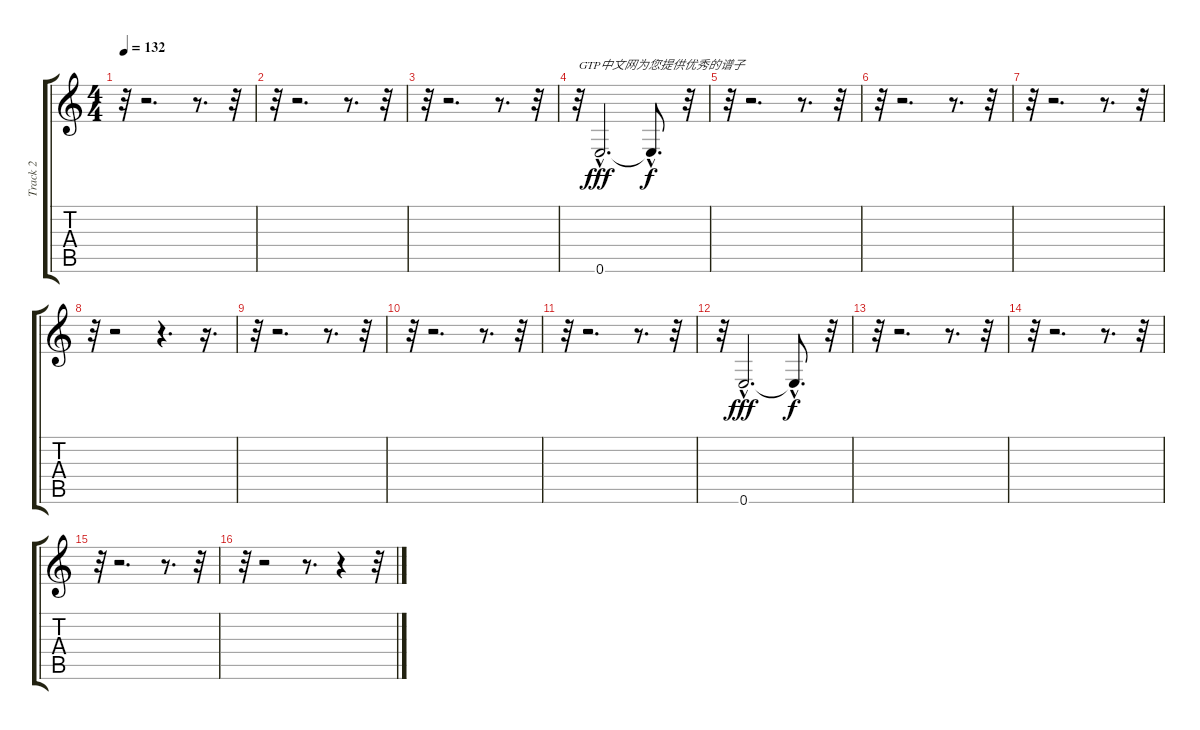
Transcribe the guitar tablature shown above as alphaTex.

\track ("Track 2" "Track 2") {instrument electricbassfinger}
\staff {score tabs}
\tuning (E4 B3 G3 D3 A2 E2) {hide}
\ts (4 4)
\tempo 132
\clef g2
\ks c
r.32{dy fff instrument electricbassfinger} r.2{d} r.8{d} r.32 |
r.32 r.2{d} r.8{d} r.32 |
r.32 r.2{d} r.8{d} r.32 |
r.32{txt "GTP中文网为您提供优秀的谱子"} 0.6{hac}.2{d} 0.6{hac t}.8{d dy f} r.32 |
r.32 r.2{d} r.8{d} r.32 |
r.32 r.2{d} r.8{d} r.32 |
r.32 r.2{d} r.8{d} r.32 |
r.32 r.2 r.4{d} r.16{d} |
r.32 r.2{d} r.8{d} r.32 |
r.32 r.2{d} r.8{d} r.32 |
r.32 r.2{d} r.8{d} r.32 |
r.32 0.6{hac}.2{d dy fff} 0.6{hac t}.8{d dy f} r.32 |
r.32 r.2{d} r.8{d} r.32 |
r.32 r.2{d} r.8{d} r.32 |
r.32 r.2{d} r.8{d} r.32 |
r.32 r.2 r.8{d} r.4 r.32
